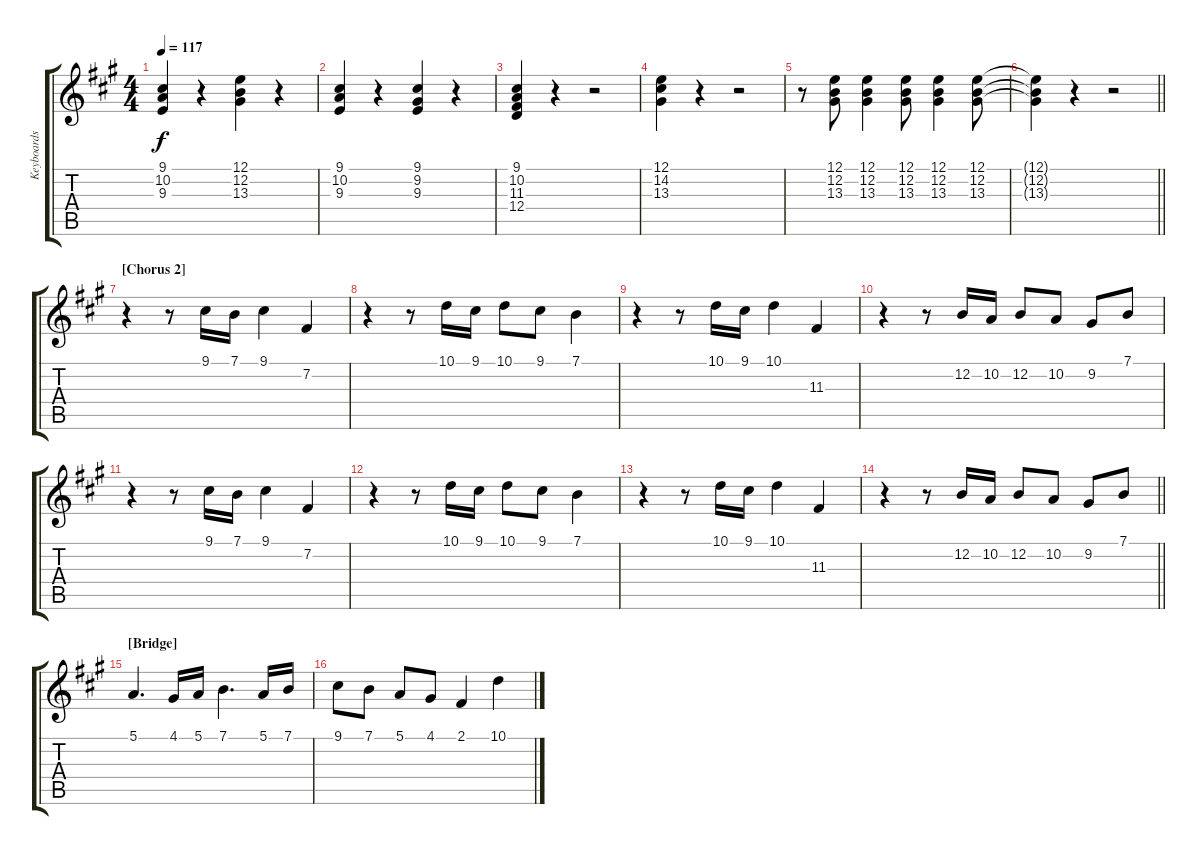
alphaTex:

\track ("Keyboards I" "Keyboards ") {instrument lead2sawtooth}
\staff {score tabs}
\tuning (E4 B3 G3 D3 A2 E2) {hide}
\ts (4 4)
\tempo 117
\clef g2
\ks a
(9.1 10.2 9.3).4{dy f} r.4 (12.1 12.2 13.3).4 r.4 |
(9.1 10.2 9.3).4 r.4 (9.1 9.2 9.3).4 r.4 |
(9.1 10.2 11.3 12.4).4 r.4 r.2 |
(12.1 14.2 13.3).4 r.4 r.2 |
r.8 (12.1 12.2 13.3).8 (12.1 12.2 13.3).4 (12.1 12.2 13.3).8 (12.1 12.2 13.3).4 (12.1 12.2 13.3).8 |
\barLineRight lightlight
(12.1{t} 12.2{t} 13.3{t}).4 r.4 r.2 |
\section ("" "[Chorus 2]")
r.4{instrument synthbrass1} r.8 9.1.16 7.1.16 9.1.4 7.2.4 |
r.4 r.8 10.1.16 9.1.16 10.1.8 9.1.8 7.1.4 |
r.4 r.8 10.1.16 9.1.16 10.1.4 11.3.4 |
r.4 r.8 12.2.16 10.2.16 12.2.8 10.2.8 9.2.8 7.1.8 |
r.4 r.8 9.1.16 7.1.16 9.1.4 7.2.4 |
r.4 r.8 10.1.16 9.1.16 10.1.8 9.1.8 7.1.4 |
r.4 r.8 10.1.16 9.1.16 10.1.4 11.3.4 |
\barLineRight lightlight
r.4 r.8 12.2.16 10.2.16 12.2.8 10.2.8 9.2.8 7.1.8 |
\section ("" "[Bridge]")
5.1.4{d volume 13 balance 8 instrument synthbrass1} 4.1.16 5.1.16 7.1.4{d} 5.1.16 7.1.16 |
9.1.8 7.1.8 5.1.8 4.1.8 2.1.4 10.1.4
